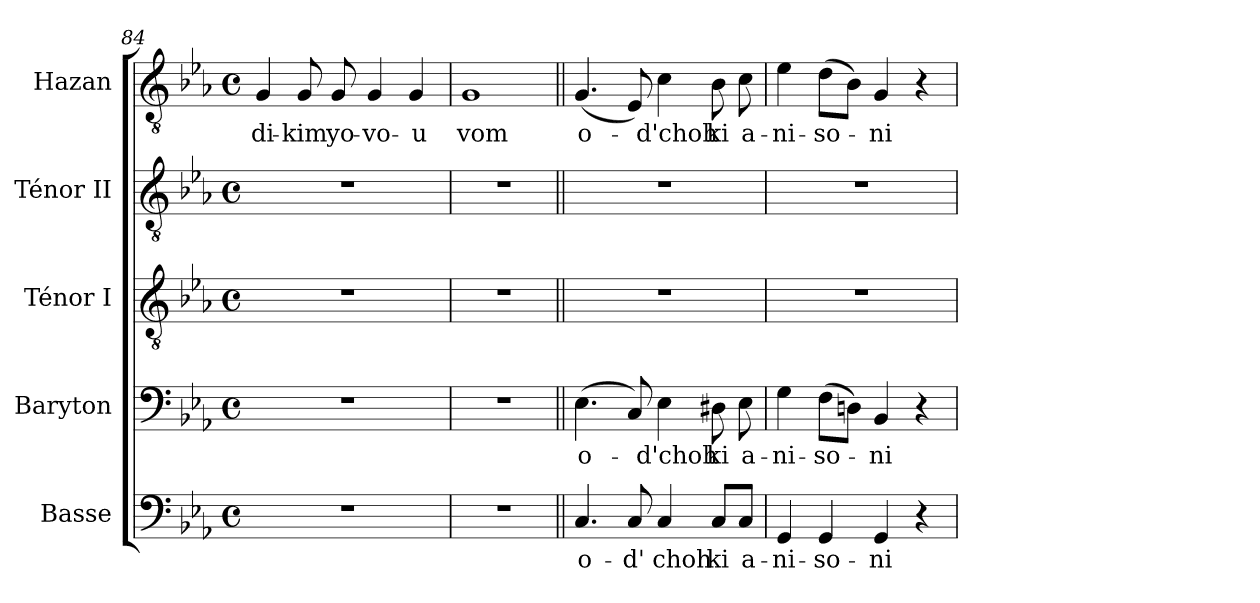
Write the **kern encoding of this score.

**kern	**text	**kern	**text	**kern	**kern	**kern	**text
*part5	*part5	*part4	*part4	*part3	*part2	*part1	*part1
*staff5	*staff5	*staff4	*staff4	*staff3	*staff2	*staff1	*staff1
*I"Basse	*	*I"Baryton	*	*I"Ténor I	*I"Ténor II	*I"Hazan	*
*I'B.	*	*I'Bar.	*	*I'T. I	*I'T. II	*I'H.	*
*clefF4	*	*clefF4	*	*clefGv2	*clefGv2	*clefGv2	*
*	*	*	*	*ITrd7c12	*ITrd7c12	*ITrd7c12	*
*k[b-e-a-]	*	*k[b-e-a-]	*	*k[b-e-a-]	*k[b-e-a-]	*k[b-e-a-]	*
*E-:	*	*E-:	*	*E-:	*E-:	*E-:	*
*M4/4	*	*M4/4	*	*M4/4	*M4/4	*M4/4	*
*met(c)	*	*met(c)	*	*met(c)	*met(c)	*met(c)	*
=84	=84	=84	=84	=84	=84	=84	=84
!	!	!	!	!	!	!	!LO:LY:b:color=#000000
1r	.	1r	.	1r	1r	4GGi/	-di-
!	!	!	!	!	!	!	!LO:LY:b:color=#000000
.	.	.	.	.	.	8GGi/	-kim
!	!	!	!	!	!	!	!LO:LY:b:color=#000000
.	.	.	.	.	.	8GGi/	yo-
!	!	!	!	!	!	!	!LO:LY:b:color=#000000
.	.	.	.	.	.	4GGi/	-vo-
!	!	!	!	!	!	!	!LO:LY:b:color=#000000
.	.	.	.	.	.	4GGi/	-u
=85	=85	=85	=85	=85	=85	=85	=85
!	!	!	!	!	!	!	!LO:LY:b:color=#000000
1r	.	1r	.	1r	1r	1GGi	vom
!!LO:LB:g=z
=86||	=86||	=86||	=86||	=86||	=86||	=86||	=86||
*k[]	*	*k[]	*	*k[]	*k[]	*k[]	*
*C:	*	*C:	*	*C:	*C:	*C:	*
!	!LO:LY:b:color=#000000	!	!	!	!	!	!
!	!	!	!LO:LY:b:color=#000000	!	!	!	!
!	!	!	!	!	!	!	!LO:LY:b:color=#000000
4.Ci/	o-	(4.Ei\	o-	1r	1r	(4.GGi/	o-
!	!LO:LY:b:color=#000000	!	!	!	!	!	!
8Ci/	-d'	8Ci/)	.	.	.	8EEi/)	.
!	!LO:LY:b:color=#000000	!	!	!	!	!	!
!	!	!	!LO:LY:b:color=#000000	!	!	!	!
!	!	!	!	!	!	!	!LO:LY:b:color=#000000
4Ci/	choh	4Ei\	-d'choh	.	.	4Ci\	-d'choh
!	!LO:LY:b:color=#000000	!	!	!	!	!	!
!	!	!	!LO:LY:b:color=#000000	!	!	!	!
!	!	!	!	!	!	!	!LO:LY:b:color=#000000
8Ci/L	ki	8D#Xi\	ki	.	.	8BBi\	ki
!	!LO:LY:b:color=#000000	!	!	!	!	!	!
!	!	!	!LO:LY:b:color=#000000	!	!	!	!
!	!	!	!	!	!	!	!LO:LY:b:color=#000000
8Ci/J	a-	8Ei\	a-	.	.	8Ci\	a-
=87	=87	=87	=87	=87	=87	=87	=87
!	!LO:LY:b:color=#000000	!	!	!	!	!	!
!	!	!	!LO:LY:b:color=#000000	!	!	!	!
!	!	!	!	!	!	!	!LO:LY:b:color=#000000
4GGi/	-ni-	4Gi\	-ni-	1r	1r	4Ei\	-ni-
!	!LO:LY:b:color=#000000	!	!	!	!	!	!
!	!	!	!LO:LY:b:color=#000000	!	!	!	!
!	!	!	!	!	!	!	!LO:LY:b:color=#000000
4GGi/	-so-	(8Fi\L	-so-	.	.	(8Di\L	-so-
.	.	8Dni\J)	.	.	.	8BBi\J)	.
!	!LO:LY:b:color=#000000	!	!	!	!	!	!
!	!	!	!LO:LY:b:color=#000000	!	!	!	!
!	!	!	!	!	!	!	!LO:LY:b:color=#000000
4GGi/	-ni	4BBi/	-ni	.	.	4GGi/	-ni
4r	.	4r	.	.	.	4r	.
=	=	=	=	=	=	=	=
*-	*-	*-	*-	*-	*-	*-	*-
